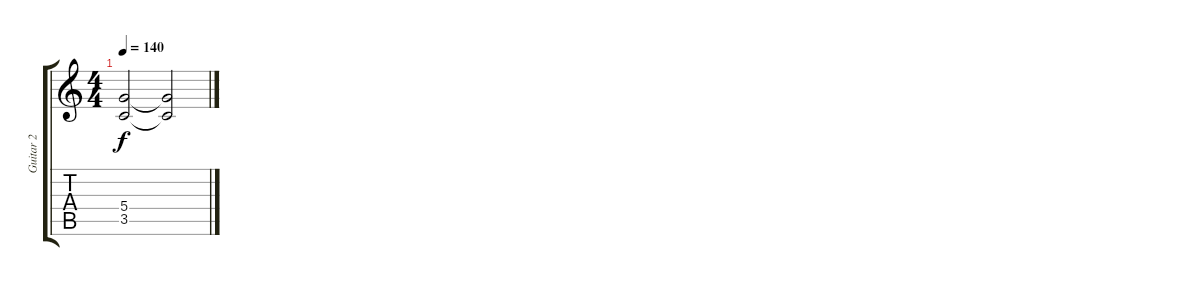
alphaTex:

\track ("Guitar 2" "Guitar 2") {instrument distortionguitar}
\staff {score tabs}
\tuning (E4 B3 G3 D3 A2 E2) {hide}
\ts (4 4)
\tempo 140
\clef g2
\ks c
(5.4 3.5).2{dy f} (5.4{t} 3.5{t}).2{volume 0}
